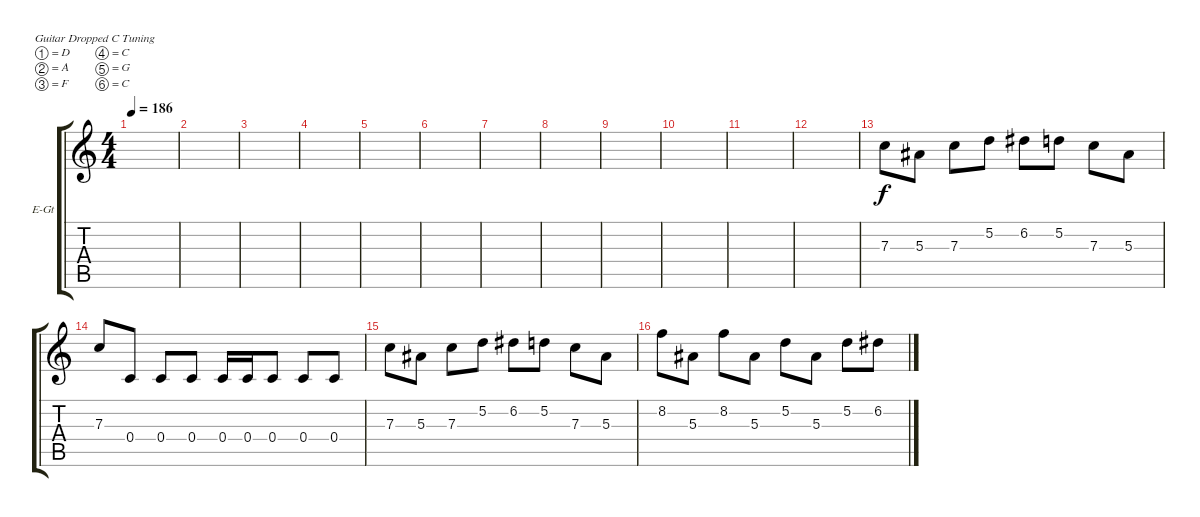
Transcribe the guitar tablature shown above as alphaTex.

\defaultSystemsLayout 4
\bracketExtendMode groupsimilarinstruments
\firstSystemTrackNameOrientation horizontal
\otherSystemsTrackNameOrientation horizontal
\track ("Electric Guitar" "E-Gt") {instrument distortionguitar}
\staff {score tabs}
\tuning (D4 A3 F3 C3 G2 C2)
\ts (4 4)
\tempo 186
\clef g2
\ks c
|
|
|
|
|
|
|
|
|
|
|
|
7.3.8 5.3.8 7.3.8 5.2.8 6.2.8 5.2.8 7.3.8 5.3.8 |
7.3.8 0.4.8 0.4.8 0.4.8 0.4.16 0.4.16 0.4.8 0.4.8 0.4.8 |
7.3.8 5.3.8 7.3.8 5.2.8 6.2.8 5.2.8 7.3.8 5.3.8 |
8.2.8 5.3.8 8.2.8 5.3.8 5.2.8 5.3.8 5.2.8 6.2.8
